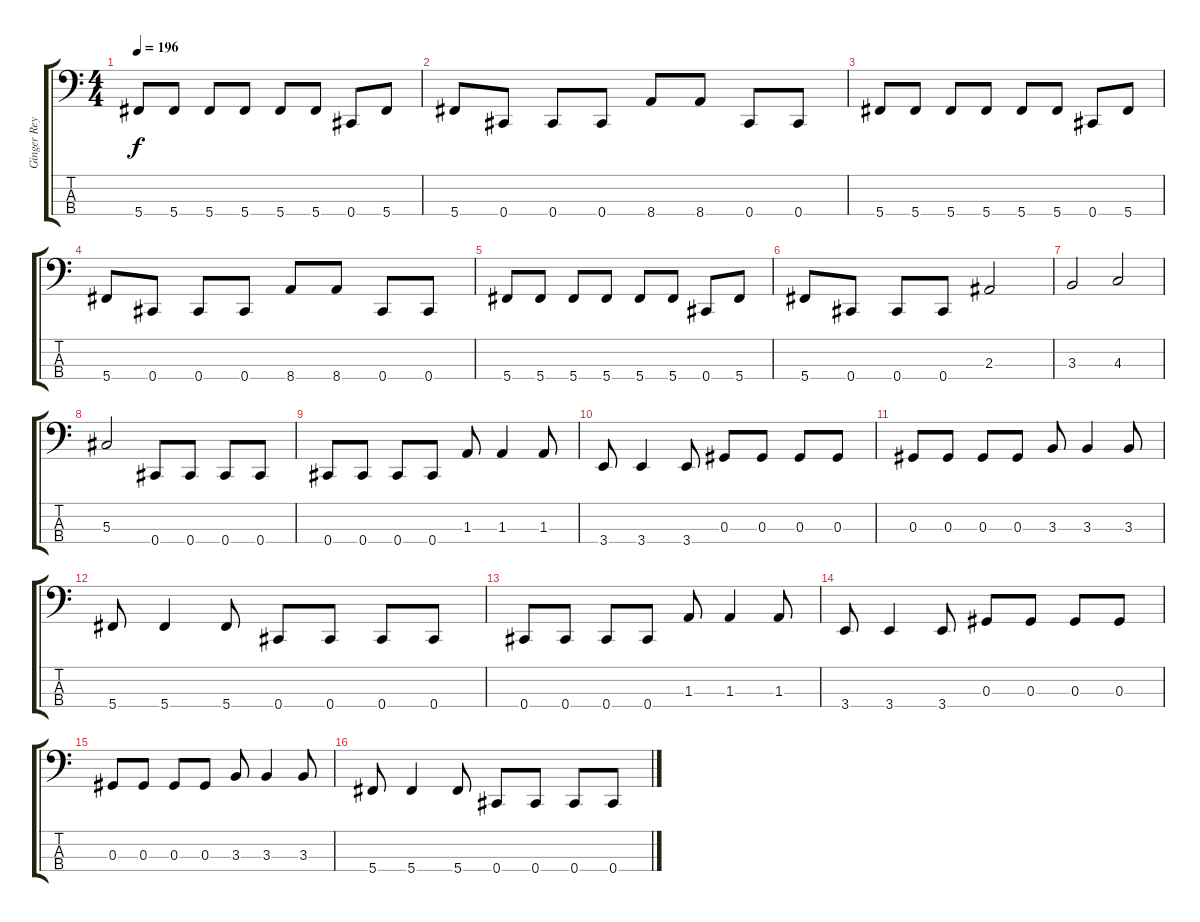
\track ("Ginger Reyes" "Ginger Rey") {instrument electricbassfinger}
\staff {score tabs}
\tuning (Gb2 Db2 Ab1 Db1) {hide}
\ts (4 4)
\tempo 196
\clef f4
\ks c
5.4.8{dy f} 5.4.8 5.4.8 5.4.8 5.4.8 5.4.8 0.4.8 5.4.8 |
5.4.8 0.4.8 0.4.8 0.4.8 8.4.8 8.4.8 0.4.8 0.4.8 |
5.4.8 5.4.8 5.4.8 5.4.8 5.4.8 5.4.8 0.4.8 5.4.8 |
5.4.8 0.4.8 0.4.8 0.4.8 8.4.8 8.4.8 0.4.8 0.4.8 |
5.4.8 5.4.8 5.4.8 5.4.8 5.4.8 5.4.8 0.4.8 5.4.8 |
5.4.8 0.4.8 0.4.8 0.4.8 2.3.2 |
3.3.2 4.3.2 |
5.3.2 0.4.8 0.4.8 0.4.8 0.4.8 |
0.4.8 0.4.8 0.4.8 0.4.8 1.3.8 1.3.4 1.3.8 |
3.4.8 3.4.4 3.4.8 0.3.8 0.3.8 0.3.8 0.3.8 |
0.3.8 0.3.8 0.3.8 0.3.8 3.3.8 3.3.4 3.3.8 |
5.4.8 5.4.4 5.4.8 0.4.8 0.4.8 0.4.8 0.4.8 |
0.4.8 0.4.8 0.4.8 0.4.8 1.3.8 1.3.4 1.3.8 |
3.4.8 3.4.4 3.4.8 0.3.8 0.3.8 0.3.8 0.3.8 |
0.3.8 0.3.8 0.3.8 0.3.8 3.3.8 3.3.4 3.3.8 |
5.4.8 5.4.4 5.4.8 0.4.8 0.4.8 0.4.8 0.4.8
